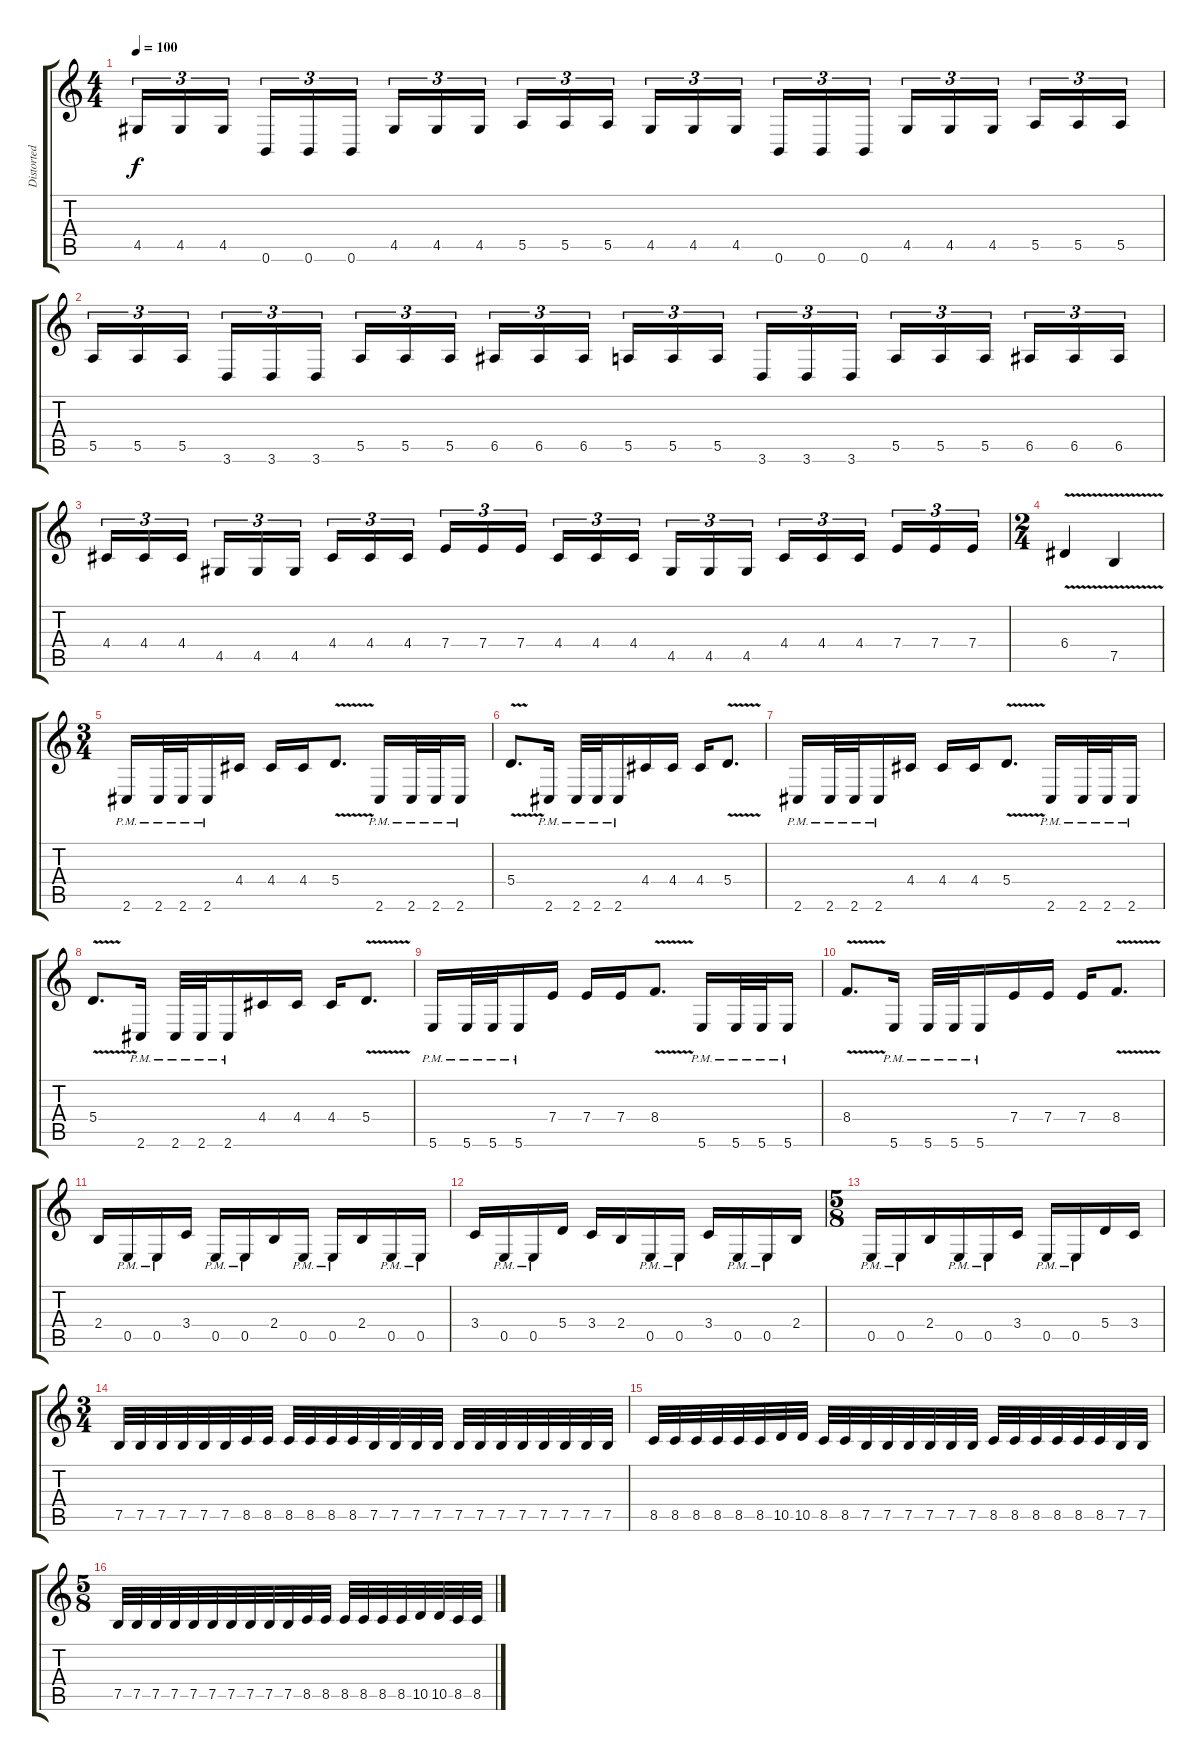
\track ("Distorted Guitar 1" "Distorted ") {instrument distortionguitar}
\staff {score tabs}
\tuning (B3 Gb3 D3 A2 E2 B1) {hide}
\ts (4 4)
\tempo 100
\clef g2
\ks c
4.5.16{tu (3 2) dy f} 4.5.16{tu (3 2)} 4.5.16{tu (3 2) beam splitsecondary} 0.6.16{tu (3 2)} 0.6.16{tu (3 2)} 0.6.16{tu (3 2)} 4.5.16{tu (3 2)} 4.5.16{tu (3 2)} 4.5.16{tu (3 2) beam splitsecondary} 5.5.16{tu (3 2)} 5.5.16{tu (3 2)} 5.5.16{tu (3 2)} 4.5.16{tu (3 2)} 4.5.16{tu (3 2)} 4.5.16{tu (3 2) beam splitsecondary} 0.6.16{tu (3 2)} 0.6.16{tu (3 2)} 0.6.16{tu (3 2)} 4.5.16{tu (3 2)} 4.5.16{tu (3 2)} 4.5.16{tu (3 2) beam splitsecondary} 5.5.16{tu (3 2)} 5.5.16{tu (3 2)} 5.5.16{tu (3 2)} |
5.5.16{tu (3 2)} 5.5.16{tu (3 2)} 5.5.16{tu (3 2) beam splitsecondary} 3.6.16{tu (3 2)} 3.6.16{tu (3 2)} 3.6.16{tu (3 2)} 5.5.16{tu (3 2)} 5.5.16{tu (3 2)} 5.5.16{tu (3 2) beam splitsecondary} 6.5.16{tu (3 2)} 6.5.16{tu (3 2)} 6.5.16{tu (3 2)} 5.5.16{tu (3 2)} 5.5.16{tu (3 2)} 5.5.16{tu (3 2) beam splitsecondary} 3.6.16{tu (3 2)} 3.6.16{tu (3 2)} 3.6.16{tu (3 2)} 5.5.16{tu (3 2)} 5.5.16{tu (3 2)} 5.5.16{tu (3 2) beam splitsecondary} 6.5.16{tu (3 2)} 6.5.16{tu (3 2)} 6.5.16{tu (3 2)} |
4.4.16{tu (3 2)} 4.4.16{tu (3 2)} 4.4.16{tu (3 2) beam splitsecondary} 4.5.16{tu (3 2)} 4.5.16{tu (3 2)} 4.5.16{tu (3 2)} 4.4.16{tu (3 2)} 4.4.16{tu (3 2)} 4.4.16{tu (3 2) beam splitsecondary} 7.4.16{tu (3 2)} 7.4.16{tu (3 2)} 7.4.16{tu (3 2)} 4.4.16{tu (3 2)} 4.4.16{tu (3 2)} 4.4.16{tu (3 2) beam splitsecondary} 4.5.16{tu (3 2)} 4.5.16{tu (3 2)} 4.5.16{tu (3 2)} 4.4.16{tu (3 2)} 4.4.16{tu (3 2)} 4.4.16{tu (3 2) beam splitsecondary} 7.4.16{tu (3 2)} 7.4.16{tu (3 2)} 7.4.16{tu (3 2)} |
\ts (2 4)
6.4{v}.4 7.5{v}.4 |
\ts (3 4)
2.6{pm}.16 2.6{pm}.32 2.6{pm}.32 2.6{pm}.16 4.4.16 4.4.16 4.4.16 5.4{v}.8{d} 2.6{pm}.16 2.6{pm}.32 2.6{pm}.32 2.6{pm}.16 |
5.4{v}.8{d} 2.6{pm}.16 2.6{pm}.32 2.6{pm}.32 2.6{pm}.16 4.4.16 4.4.16 4.4.16 5.4{v}.8{d} |
2.6{pm}.16 2.6{pm}.32 2.6{pm}.32 2.6{pm}.16 4.4.16 4.4.16 4.4.16 5.4{v}.8{d} 2.6{pm}.16 2.6{pm}.32 2.6{pm}.32 2.6{pm}.16 |
5.4{v}.8{d} 2.6{pm}.16 2.6{pm}.32 2.6{pm}.32 2.6{pm}.16 4.4.16 4.4.16 4.4.16 5.4{v}.8{d} |
5.6{pm}.16 5.6{pm}.32 5.6{pm}.32 5.6{pm}.16 7.4.16 7.4.16 7.4.16 8.4{v}.8{d} 5.6{pm}.16 5.6{pm}.32 5.6{pm}.32 5.6{pm}.16 |
8.4{v}.8{d} 5.6{pm}.16 5.6{pm}.32 5.6{pm}.32 5.6{pm}.16 7.4.16 7.4.16 7.4.16 8.4{v}.8{d} |
2.4.16 0.5{pm}.16 0.5{pm}.16 3.4.16 0.5{pm}.16 0.5{pm}.16 2.4.16 0.5{pm}.16 0.5{pm}.16 2.4.16 0.5{pm}.16 0.5{pm}.16 |
3.4.16 0.5{pm}.16 0.5{pm}.16 5.4.16 3.4.16 2.4.16 0.5{pm}.16 0.5{pm}.16 3.4.16 0.5{pm}.16 0.5{pm}.16 2.4.16 |
\ts (5 8)
0.5{pm}.16 0.5{pm}.16 2.4.16 0.5{pm}.16 0.5{pm}.16 3.4.16 0.5{pm}.16 0.5{pm}.16 5.4.16 3.4.16 |
\ts (3 4)
7.5.32 7.5.32 7.5.32 7.5.32 7.5.32 7.5.32 8.5.32 8.5.32 8.5.32 8.5.32 8.5.32 8.5.32 7.5.32 7.5.32 7.5.32 7.5.32 7.5.32 7.5.32 7.5.32 7.5.32 7.5.32 7.5.32 7.5.32 7.5.32 |
8.5.32 8.5.32 8.5.32 8.5.32 8.5.32 8.5.32 10.5.32 10.5.32 8.5.32 8.5.32 7.5.32 7.5.32 7.5.32 7.5.32 7.5.32 7.5.32 8.5.32 8.5.32 8.5.32 8.5.32 8.5.32 8.5.32 7.5.32 7.5.32 |
\ts (5 8)
7.5.32 7.5.32 7.5.32 7.5.32 7.5.32 7.5.32 7.5.32 7.5.32 7.5.32 7.5.32 8.5.32 8.5.32 8.5.32 8.5.32 8.5.32 8.5.32 10.5.32 10.5.32 8.5.32 8.5.32
